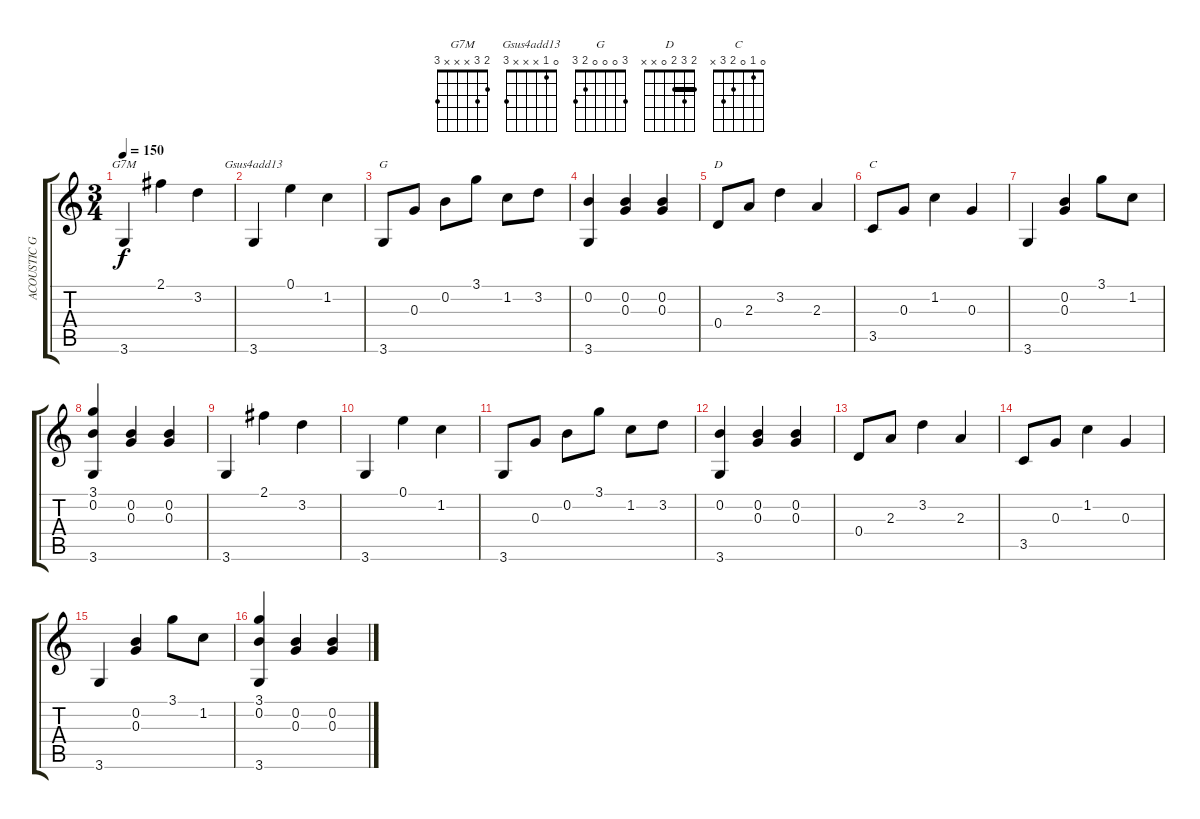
\track ("ACOUSTIC GUITAR (Keith Richard)" "ACOUSTIC G") {instrument acousticguitarsteel}
\staff {score tabs}
\tuning (E4 B3 G3 D3 A2 E2) {hide}
\chord ("G7M" 2 3 x x x 3)
\chord ("Gsus4add13" 0 1 x x x 3)
\chord ("G" 3 0 0 0 2 3)
\chord ("D" 2 3 2 0 x x) {barre 2}
\chord ("C" 0 1 0 2 3 x)
\ts (3 4)
\tempo 150
\clef g2
\ks c
3.6.4{ch "G7M" dy f} 2.1.4 3.2.4 |
3.6.4{ch "Gsus4add13"} 0.1.4 1.2.4 |
3.6.8{ch "G"} 0.3.8 0.2.8 3.1.8 1.2.8 3.2.8 |
(0.2 3.6).4 (0.2 0.3).4 (0.2 0.3).4 |
0.4.8{ch "D"} 2.3.8 3.2.4 2.3.4 |
3.5.8{ch "C"} 0.3.8 1.2.4 0.3.4 |
3.6.4 (0.2 0.3).4 3.1.8 1.2.8 |
(3.1 0.2 3.6).4 (0.2 0.3).4 (0.2 0.3).4 |
3.6.4 2.1.4 3.2.4 |
3.6.4 0.1.4 1.2.4 |
3.6.8 0.3.8 0.2.8 3.1.8 1.2.8 3.2.8 |
(0.2 3.6).4 (0.2 0.3).4 (0.2 0.3).4 |
0.4.8 2.3.8 3.2.4 2.3.4 |
3.5.8 0.3.8 1.2.4 0.3.4 |
3.6.4 (0.2 0.3).4 3.1.8 1.2.8 |
(3.1 0.2 3.6).4 (0.2 0.3).4 (0.2 0.3).4
